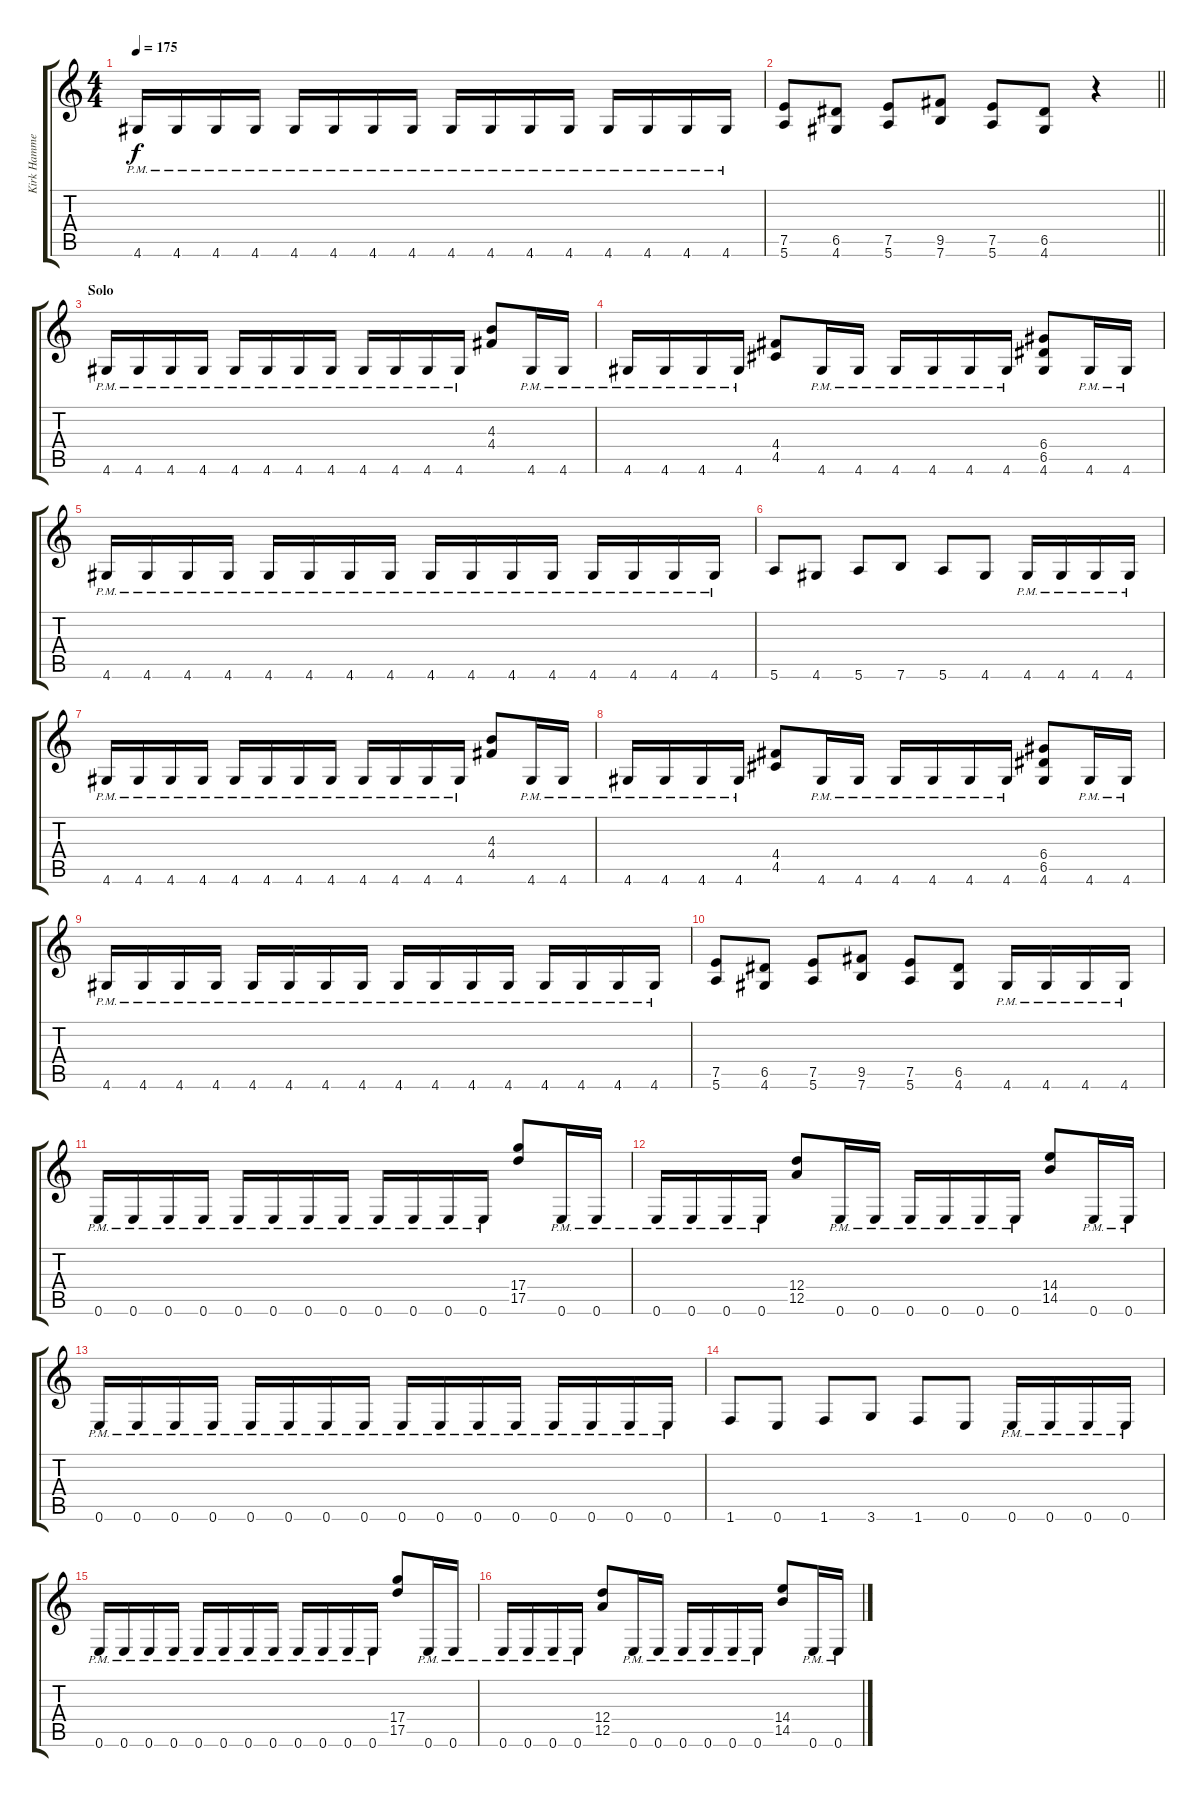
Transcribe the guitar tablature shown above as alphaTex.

\track ("Kirk Hammett" "Kirk Hamme") {instrument distortionguitar}
\staff {score tabs}
\tuning (E4 B3 G3 D3 A2 E2) {hide}
\ts (4 4)
\tempo 175
\clef g2
\ks c
4.6{pm}.16{dy f} 4.6{pm}.16 4.6{pm}.16 4.6{pm}.16 4.6{pm}.16 4.6{pm}.16 4.6{pm}.16 4.6{pm}.16 4.6{pm}.16 4.6{pm}.16 4.6{pm}.16 4.6{pm}.16 4.6{pm}.16 4.6{pm}.16 4.6{pm}.16 4.6{pm}.16 |
\barLineRight lightlight
(7.5 5.6).8 (6.5 4.6).8 (7.5 5.6).8 (9.5 7.6).8 (7.5 5.6).8 (6.5 4.6).8 r.4 |
\section ("" "Solo")
4.6{pm}.16 4.6{pm}.16 4.6{pm}.16 4.6{pm}.16 4.6{pm}.16 4.6{pm}.16 4.6{pm}.16 4.6{pm}.16 4.6{pm}.16 4.6{pm}.16 4.6{pm}.16 4.6{pm}.16 (4.3 4.4).8 4.6{pm}.16 4.6{pm}.16 |
4.6{pm}.16 4.6{pm}.16 4.6{pm}.16 4.6{pm}.16 (4.4 4.5).8 4.6{pm}.16 4.6{pm}.16 4.6{pm}.16 4.6{pm}.16 4.6{pm}.16 4.6{pm}.16 (6.4 6.5 4.6).8 4.6{pm}.16 4.6{pm}.16 |
4.6{pm}.16 4.6{pm}.16 4.6{pm}.16 4.6{pm}.16 4.6{pm}.16 4.6{pm}.16 4.6{pm}.16 4.6{pm}.16 4.6{pm}.16 4.6{pm}.16 4.6{pm}.16 4.6{pm}.16 4.6{pm}.16 4.6{pm}.16 4.6{pm}.16 4.6{pm}.16 |
5.6.8 4.6.8 5.6.8 7.6.8 5.6.8 4.6.8 4.6{pm}.16 4.6{pm}.16 4.6{pm}.16 4.6{pm}.16 |
4.6{pm}.16 4.6{pm}.16 4.6{pm}.16 4.6{pm}.16 4.6{pm}.16 4.6{pm}.16 4.6{pm}.16 4.6{pm}.16 4.6{pm}.16 4.6{pm}.16 4.6{pm}.16 4.6{pm}.16 (4.3 4.4).8 4.6{pm}.16 4.6{pm}.16 |
4.6{pm}.16 4.6{pm}.16 4.6{pm}.16 4.6{pm}.16 (4.4 4.5).8 4.6{pm}.16 4.6{pm}.16 4.6{pm}.16 4.6{pm}.16 4.6{pm}.16 4.6{pm}.16 (6.4 6.5 4.6).8 4.6{pm}.16 4.6{pm}.16 |
4.6{pm}.16 4.6{pm}.16 4.6{pm}.16 4.6{pm}.16 4.6{pm}.16 4.6{pm}.16 4.6{pm}.16 4.6{pm}.16 4.6{pm}.16 4.6{pm}.16 4.6{pm}.16 4.6{pm}.16 4.6{pm}.16 4.6{pm}.16 4.6{pm}.16 4.6{pm}.16 |
(7.5 5.6).8 (6.5 4.6).8 (7.5 5.6).8 (9.5 7.6).8 (7.5 5.6).8 (6.5 4.6).8 4.6{pm}.16 4.6{pm}.16 4.6{pm}.16 4.6{pm}.16 |
0.6{pm}.16 0.6{pm}.16 0.6{pm}.16 0.6{pm}.16 0.6{pm}.16 0.6{pm}.16 0.6{pm}.16 0.6{pm}.16 0.6{pm}.16 0.6{pm}.16 0.6{pm}.16 0.6{pm}.16 (17.4 17.5).8 0.6{pm}.16 0.6{pm}.16 |
0.6{pm}.16 0.6{pm}.16 0.6{pm}.16 0.6{pm}.16 (12.4 12.5).8 0.6{pm}.16 0.6{pm}.16 0.6{pm}.16 0.6{pm}.16 0.6{pm}.16 0.6{pm}.16 (14.4 14.5).8 0.6{pm}.16 0.6{pm}.16 |
0.6{pm}.16 0.6{pm}.16 0.6{pm}.16 0.6{pm}.16 0.6{pm}.16 0.6{pm}.16 0.6{pm}.16 0.6{pm}.16 0.6{pm}.16 0.6{pm}.16 0.6{pm}.16 0.6{pm}.16 0.6{pm}.16 0.6{pm}.16 0.6{pm}.16 0.6{pm}.16 |
1.6.8 0.6.8 1.6.8 3.6.8 1.6.8 0.6.8 0.6{pm}.16 0.6{pm}.16 0.6{pm}.16 0.6{pm}.16 |
0.6{pm}.16 0.6{pm}.16 0.6{pm}.16 0.6{pm}.16 0.6{pm}.16 0.6{pm}.16 0.6{pm}.16 0.6{pm}.16 0.6{pm}.16 0.6{pm}.16 0.6{pm}.16 0.6{pm}.16 (17.4 17.5).8 0.6{pm}.16 0.6{pm}.16 |
0.6{pm}.16 0.6{pm}.16 0.6{pm}.16 0.6{pm}.16 (12.4 12.5).8 0.6{pm}.16 0.6{pm}.16 0.6{pm}.16 0.6{pm}.16 0.6{pm}.16 0.6{pm}.16 (14.4 14.5).8 0.6{pm}.16 0.6{pm}.16
